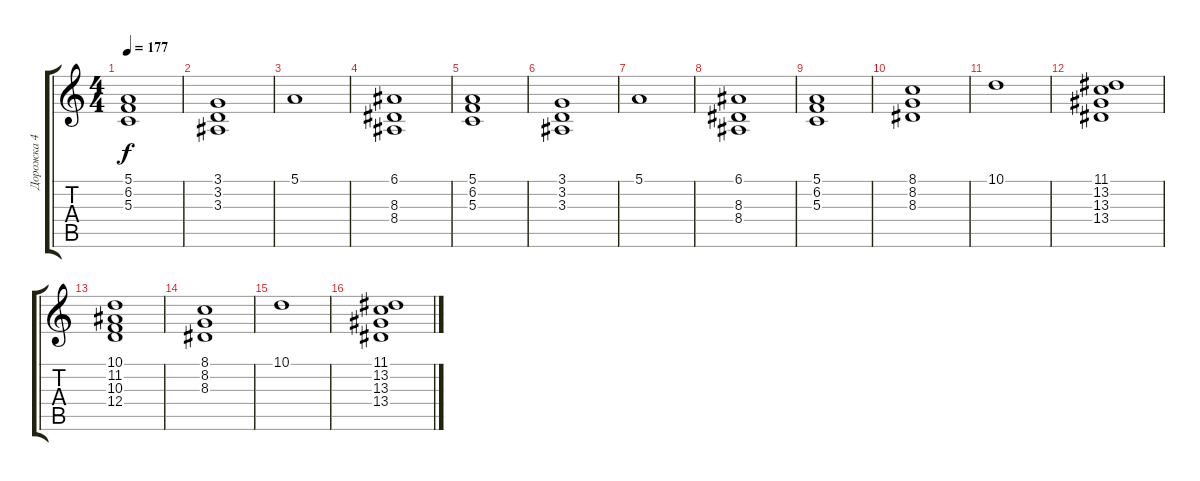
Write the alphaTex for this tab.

\track ("Дорожка 4" "Дорожка 4") {instrument stringensemble1}
\staff {score tabs}
\tuning (E4 B3 G3 D3 A2 E2) {hide}
\ts (4 4)
\tempo 177
\clef g2
\ks c
(5.1 6.2 5.3).1{dy f} |
(3.1 3.2 3.3).1 |
5.1.1 |
(6.1 8.3 8.4).1 |
(5.1 6.2 5.3).1 |
(3.1 3.2 3.3).1 |
5.1.1 |
(6.1 8.3 8.4).1 |
(5.1 6.2 5.3).1 |
(8.1 8.2 8.3).1 |
10.1.1 |
(11.1 13.2 13.3 13.4).1 |
(10.1 11.2 10.3 12.4).1 |
(8.1 8.2 8.3).1 |
10.1.1 |
(11.1 13.2 13.3 13.4).1
